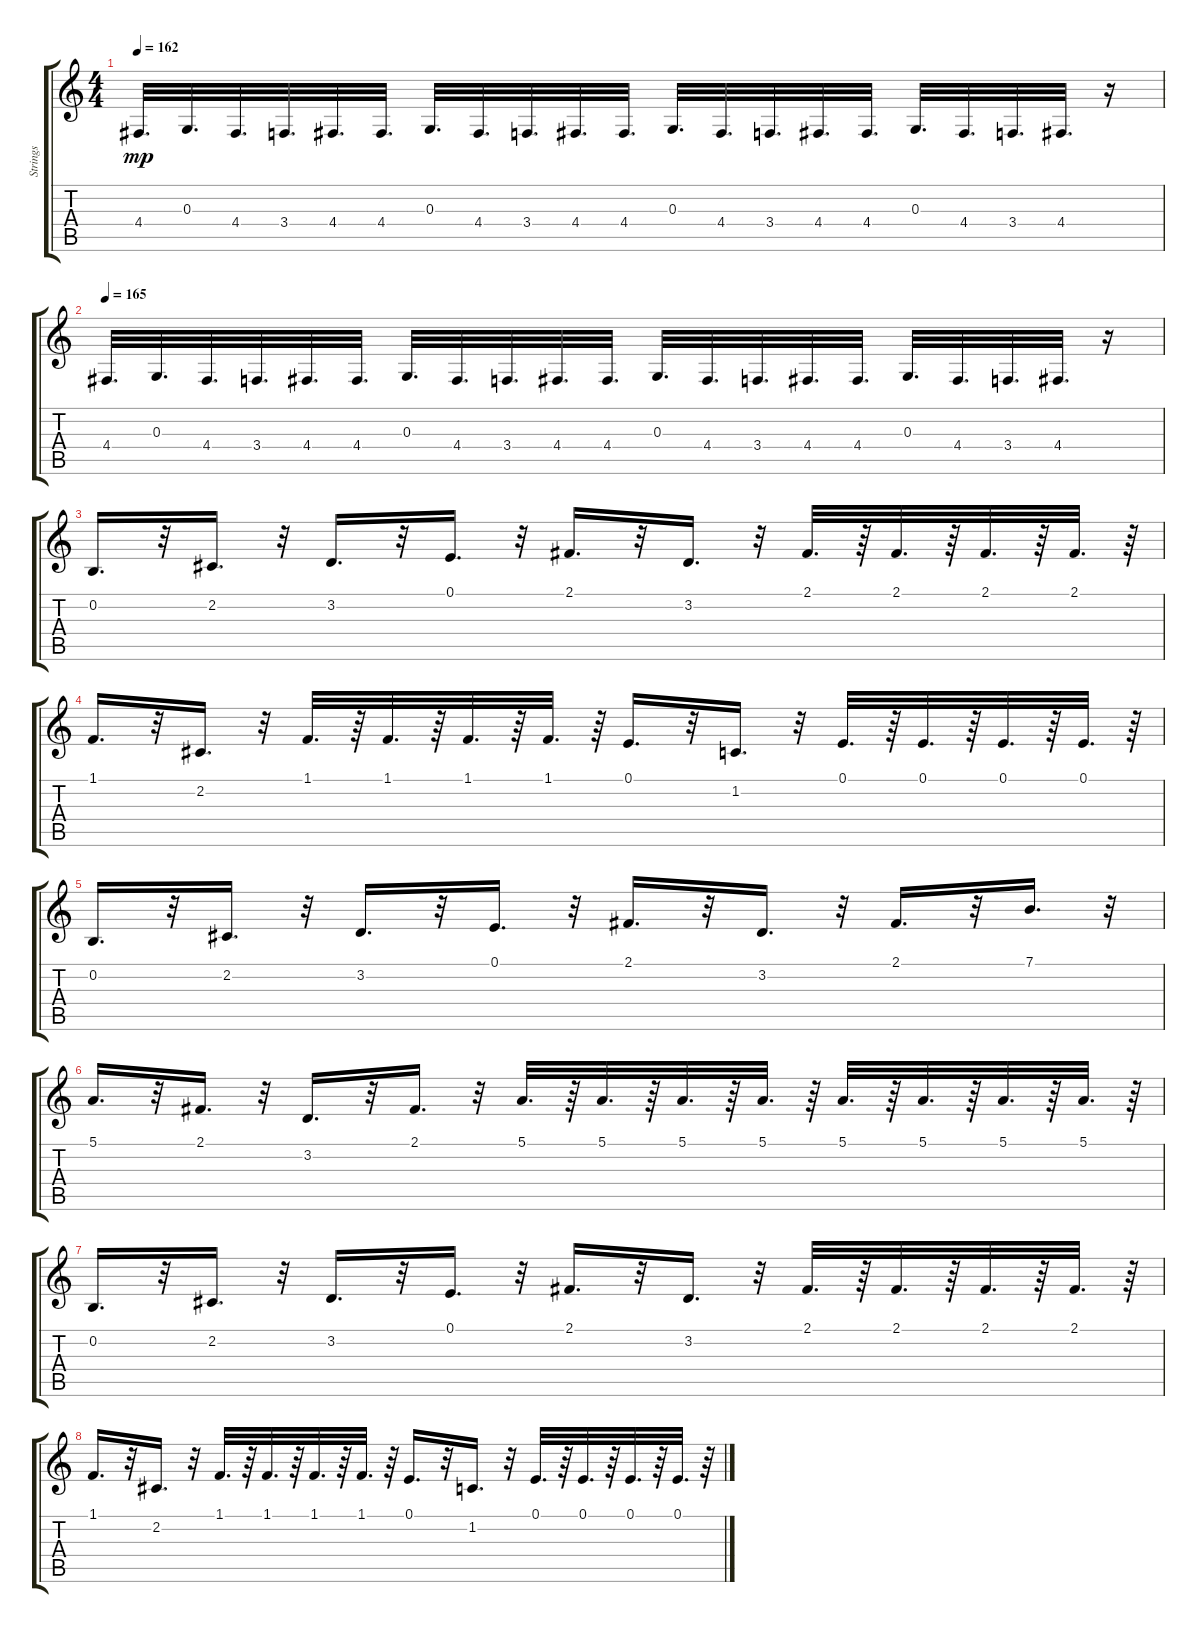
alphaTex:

\track ("Strings" "Strings") {instrument stringensemble1}
\staff {score tabs}
\tuning (E4 B3 G3 D3 A2 E2) {hide}
\ts (4 4)
\tempo 162
\clef g2
\ks c
4.4.32{d dy mp} 0.3.32{d} 4.4.32{d} 3.4.32{d} 4.4.32{d} 4.4.32{d} 0.3.32{d} 4.4.32{d} 3.4.32{d} 4.4.32{d} 4.4.32{d} 0.3.32{d} 4.4.32{d} 3.4.32{d} 4.4.32{d} 4.4.32{d} 0.3.32{d} 4.4.32{d} 3.4.32{d} 4.4.32{d} r.16 |
\tempo 165
4.4.32{d} 0.3.32{d} 4.4.32{d} 3.4.32{d} 4.4.32{d} 4.4.32{d} 0.3.32{d} 4.4.32{d} 3.4.32{d} 4.4.32{d} 4.4.32{d} 0.3.32{d} 4.4.32{d} 3.4.32{d} 4.4.32{d} 4.4.32{d} 0.3.32{d} 4.4.32{d} 3.4.32{d} 4.4.32{d} r.16 |
0.2.16{d} r.32 2.2.16{d} r.32 3.2.16{d} r.32 0.1.16{d} r.32 2.1.16{d} r.32 3.2.16{d} r.32 2.1.32{d} r.64 2.1.32{d} r.64 2.1.32{d} r.64 2.1.32{d} r.64 |
1.1.16{d} r.32 2.2.16{d} r.32 1.1.32{d} r.64 1.1.32{d} r.64 1.1.32{d} r.64 1.1.32{d} r.64 0.1.16{d} r.32 1.2.16{d} r.32 0.1.32{d} r.64 0.1.32{d} r.64 0.1.32{d} r.64 0.1.32{d} r.64 |
0.2.16{d} r.32 2.2.16{d} r.32 3.2.16{d} r.32 0.1.16{d} r.32 2.1.16{d} r.32 3.2.16{d} r.32 2.1.16{d} r.32 7.1.16{d} r.32 |
5.1.16{d} r.32 2.1.16{d} r.32 3.2.16{d} r.32 2.1.16{d} r.32 5.1.32{d} r.64 5.1.32{d} r.64 5.1.32{d} r.64 5.1.32{d} r.64 5.1.32{d} r.64 5.1.32{d} r.64 5.1.32{d} r.64 5.1.32{d} r.64 |
0.2.16{d} r.32 2.2.16{d} r.32 3.2.16{d} r.32 0.1.16{d} r.32 2.1.16{d} r.32 3.2.16{d} r.32 2.1.32{d} r.64 2.1.32{d} r.64 2.1.32{d} r.64 2.1.32{d} r.64 |
1.1.16{d} r.32 2.2.16{d} r.32 1.1.32{d} r.64 1.1.32{d} r.64 1.1.32{d} r.64 1.1.32{d} r.64 0.1.16{d} r.32 1.2.16{d} r.32 0.1.32{d} r.64 0.1.32{d} r.64 0.1.32{d} r.64 0.1.32{d} r.64
